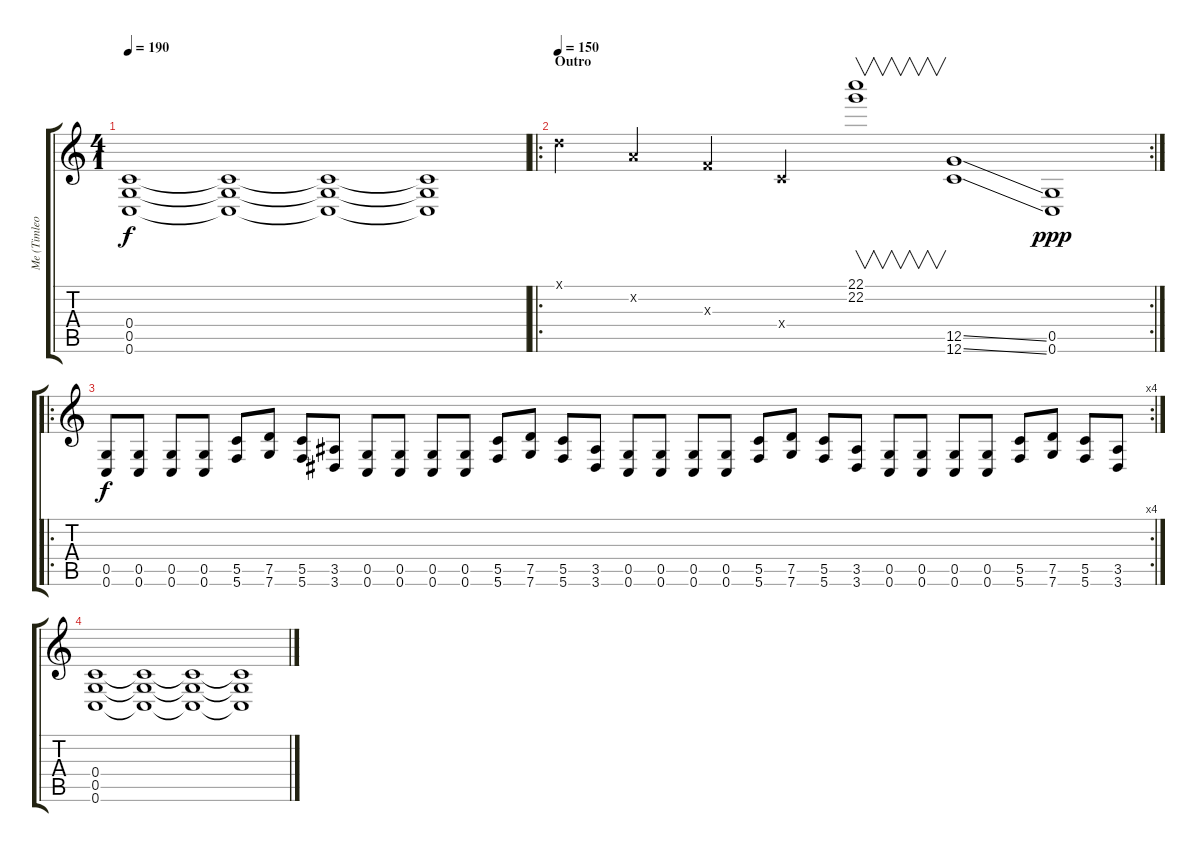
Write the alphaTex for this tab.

\track ("Me (Timleob)" "Me (Timleo") {instrument distortionguitar}
\staff {score tabs}
\tuning (D4 A3 F3 C3 G2 C2) {hide}
\ts (4 1)
\tempo 190
\clef g2
\ks c
(0.4 0.5 0.6).1{dy f} (0.4{t} 0.5{t} 0.6{t}).1 (0.4{t} 0.5{t} 0.6{t}).1 (0.4{t} 0.5{t} 0.6{t}).1 |
\ro
\rc 2
\section ("" "Outro")
\tempo 150
0.1{x}.4 0.2{x}.4 0.3{x}.4 0.4{x}.4 (22.1 22.2).1{v} (12.5{ss} 12.6{ss}).1 (0.5 0.6).1{dy ppp} |
\ro
\rc 4
(0.5 0.6).8{dy f} (0.5 0.6).8 (0.5 0.6).8 (0.5 0.6).8 (5.5 5.6).8 (7.5 7.6).8 (5.5 5.6).8 (3.5 3.6).8 (0.5 0.6).8 (0.5 0.6).8 (0.5 0.6).8 (0.5 0.6).8 (5.5 5.6).8 (7.5 7.6).8 (5.5 5.6).8 (3.5 3.6).8 (0.5 0.6).8 (0.5 0.6).8 (0.5 0.6).8 (0.5 0.6).8 (5.5 5.6).8 (7.5 7.6).8 (5.5 5.6).8 (3.5 3.6).8 (0.5 0.6).8 (0.5 0.6).8 (0.5 0.6).8 (0.5 0.6).8 (5.5 5.6).8 (7.5 7.6).8 (5.5 5.6).8 (3.5 3.6).8 |
(0.4 0.5 0.6).1 (0.4{t} 0.5{t} 0.6{t}).1 (0.4{t} 0.5{t} 0.6{t}).1 (0.4{t} 0.5{t} 0.6{t}).1
